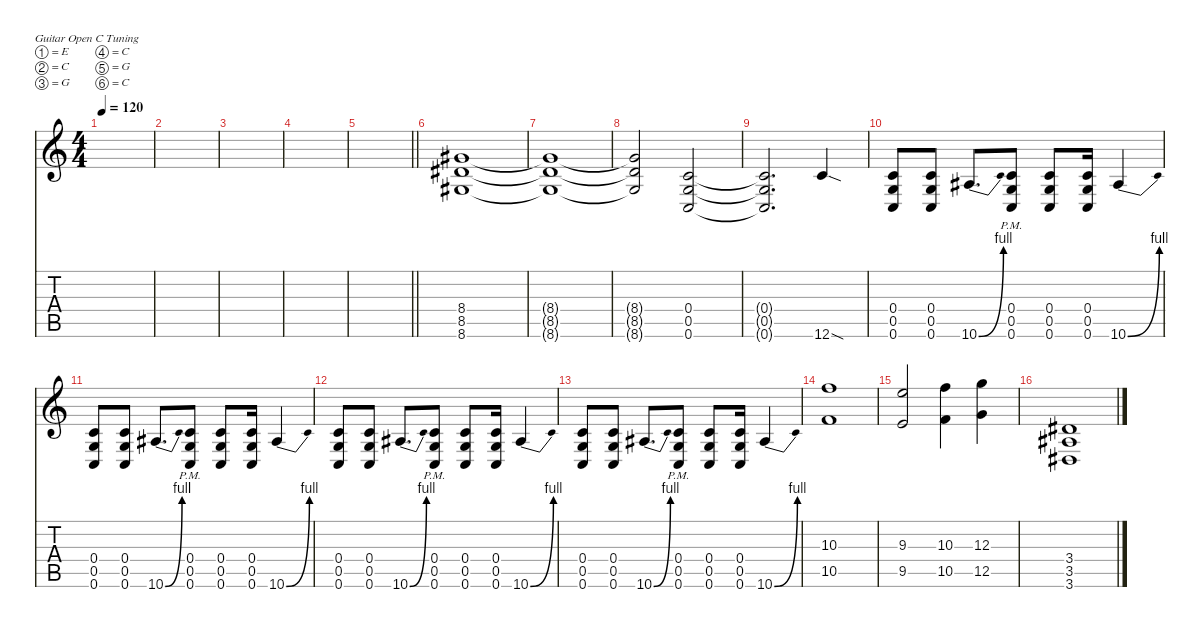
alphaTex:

\defaultSystemsLayout 4
\hideDynamics
\bracketExtendMode nobrackets
\singleTrackTrackNamePolicy hidden
\multiTrackTrackNamePolicy hidden
\firstSystemTrackNameMode fullname
\firstSystemTrackNameOrientation horizontal
\otherSystemsTrackNameOrientation horizontal
\track ("Guitar 1" "dist.guit.") {mute instrument distortionguitar}
\staff {score tabs}
\tuning (E4 C4 G3 C3 G2 C2)
\ts (4 4)
\tempo 120
\clef g2
\ks c
|
|
|
|
\barLineRight lightlight
|
(8.4{acc #} 8.5{acc #} 8.6{acc #}).1{instrument distortionguitar beam Up} |
(8.4{t acc #} 8.5{t acc #} 8.6{t acc #}).1{beam Up} |
(8.4{t acc #} 8.5{t acc #} 8.6{t acc #}).2{beam Up} (0.4 0.5 0.6).2{beam Up} |
(0.4{t} 0.5{t} 0.6{t}).2{d beam Up} 12.6{sod}.4{beam Up} |
(0.4 0.5 0.6).8{beam Up} (0.4 0.5 0.6).8{beam Up} 10.6{be (bend 0 0 15 4) acc #}.8{d beam Up} (0.4{pm} 0.5{pm} 0.6{pm}).8{beam Up} (0.4 0.5 0.6).8{beam Up} (0.4 0.5 0.6).16{beam Up} 10.6{be (bend 0 0 15 4) acc #}.4{beam Up} |
(0.4 0.5 0.6).8{beam Up} (0.4 0.5 0.6).8{beam Up} 10.6{be (bend 0 0 15 4) acc #}.8{d beam Up} (0.4{pm} 0.5{pm} 0.6{pm}).8{beam Up} (0.4 0.5 0.6).8{beam Up} (0.4 0.5 0.6).16{beam Up} 10.6{be (bend 0 0 15 4) acc #}.4{beam Up} |
(0.4 0.5 0.6).8{beam Up} (0.4 0.5 0.6).8{beam Up} 10.6{be (bend 0 0 15 4) acc #}.8{d beam Up} (0.4{pm} 0.5{pm} 0.6{pm}).8{beam Up} (0.4 0.5 0.6).8{beam Up} (0.4 0.5 0.6).16{beam Up} 10.6{be (bend 0 0 15 4) acc #}.4{beam Up} |
(0.4 0.5 0.6).8{beam Up} (0.4 0.5 0.6).8{beam Up} 10.6{be (bend 0 0 15 4) acc #}.8{d beam Up} (0.4{pm} 0.5{pm} 0.6{pm}).8{beam Up} (0.4 0.5 0.6).8{beam Up} (0.4 0.5 0.6).16{beam Up} 10.6{be (bend 0 0 15 4) acc #}.4{beam Up} |
(10.5 10.3).1{beam Down} |
(9.3 9.5).2{beam Up} (10.5 10.3).4{beam Down} (12.5 12.3).4{beam Down} |
(3.4{acc #} 3.5{acc #} 3.6{acc #}).1{beam Up}
